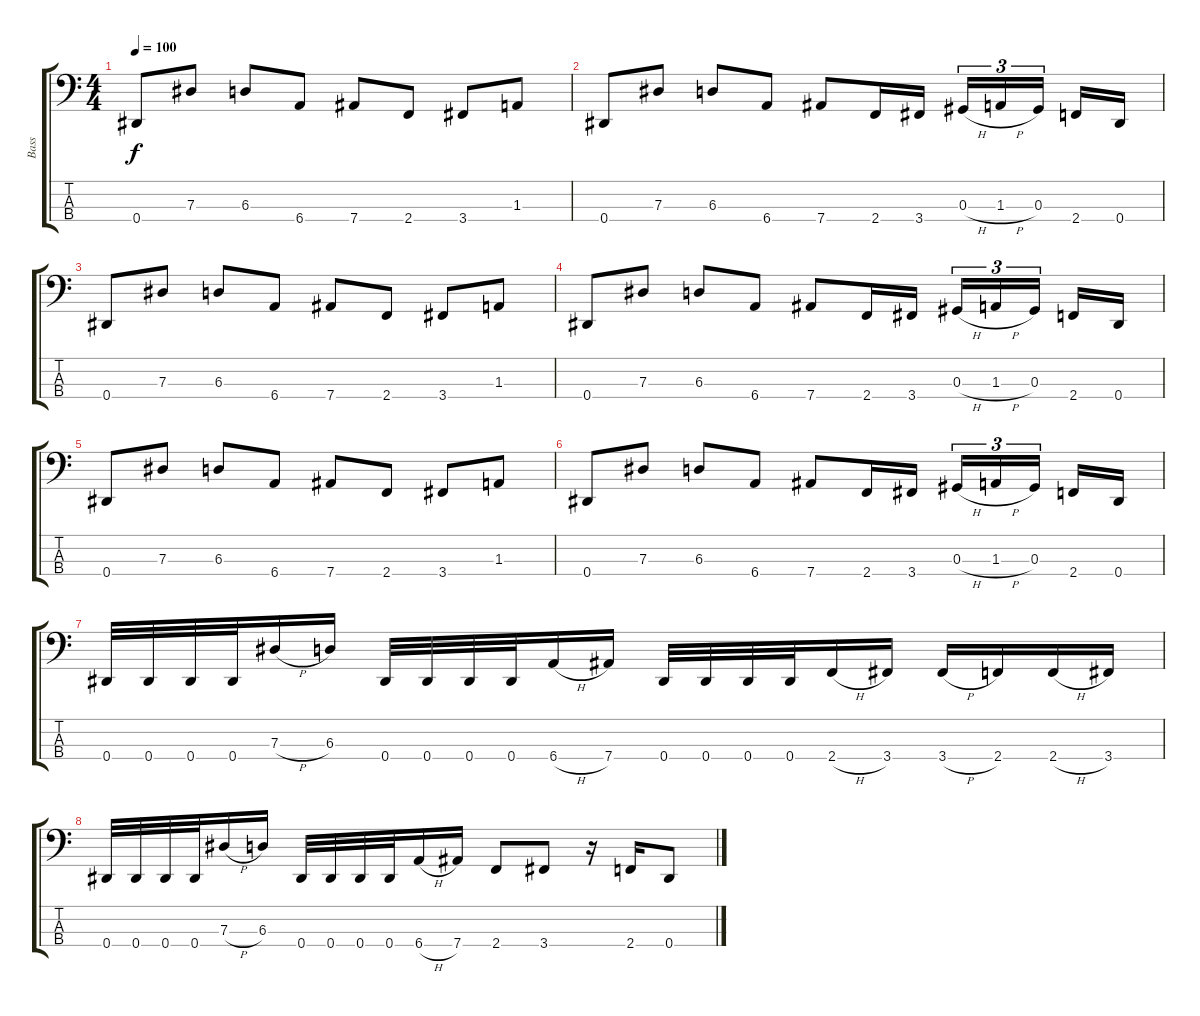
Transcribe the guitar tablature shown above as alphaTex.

\track ("Bass" "Bass") {instrument electricbasspick}
\staff {score tabs}
\tuning (Gb2 Db2 Ab1 Eb1) {hide}
\ts (4 4)
\tempo 100
\clef f4
\ks c
0.4.8{dy f} 7.3.8 6.3.8 6.4.8 7.4.8 2.4.8 3.4.8 1.3.8 |
0.4.8 7.3.8 6.3.8 6.4.8 7.4.8 2.4.16 3.4.16 0.3{h}.16{tu (3 2)} 1.3{h}.16{tu (3 2)} 0.3.16{tu (3 2)} 2.4.16 0.4.16 |
0.4.8 7.3.8 6.3.8 6.4.8 7.4.8 2.4.8 3.4.8 1.3.8 |
0.4.8 7.3.8 6.3.8 6.4.8 7.4.8 2.4.16 3.4.16 0.3{h}.16{tu (3 2)} 1.3{h}.16{tu (3 2)} 0.3.16{tu (3 2)} 2.4.16 0.4.16 |
0.4.8 7.3.8 6.3.8 6.4.8 7.4.8 2.4.8 3.4.8 1.3.8 |
0.4.8 7.3.8 6.3.8 6.4.8 7.4.8 2.4.16 3.4.16 0.3{h}.16{tu (3 2)} 1.3{h}.16{tu (3 2)} 0.3.16{tu (3 2)} 2.4.16 0.4.16 |
0.4.32 0.4.32 0.4.32 0.4.32 7.3{h}.16 6.3.16 0.4.32 0.4.32 0.4.32 0.4.32 6.4{h}.16 7.4.16 0.4.32 0.4.32 0.4.32 0.4.32 2.4{h}.16 3.4.16 3.4{h}.16 2.4.16 2.4{h}.16 3.4.16 |
0.4.32 0.4.32 0.4.32 0.4.32 7.3{h}.16 6.3.16 0.4.32 0.4.32 0.4.32 0.4.32 6.4{h}.16 7.4.16 2.4.8 3.4.8 r.16 2.4.16 0.4.8
